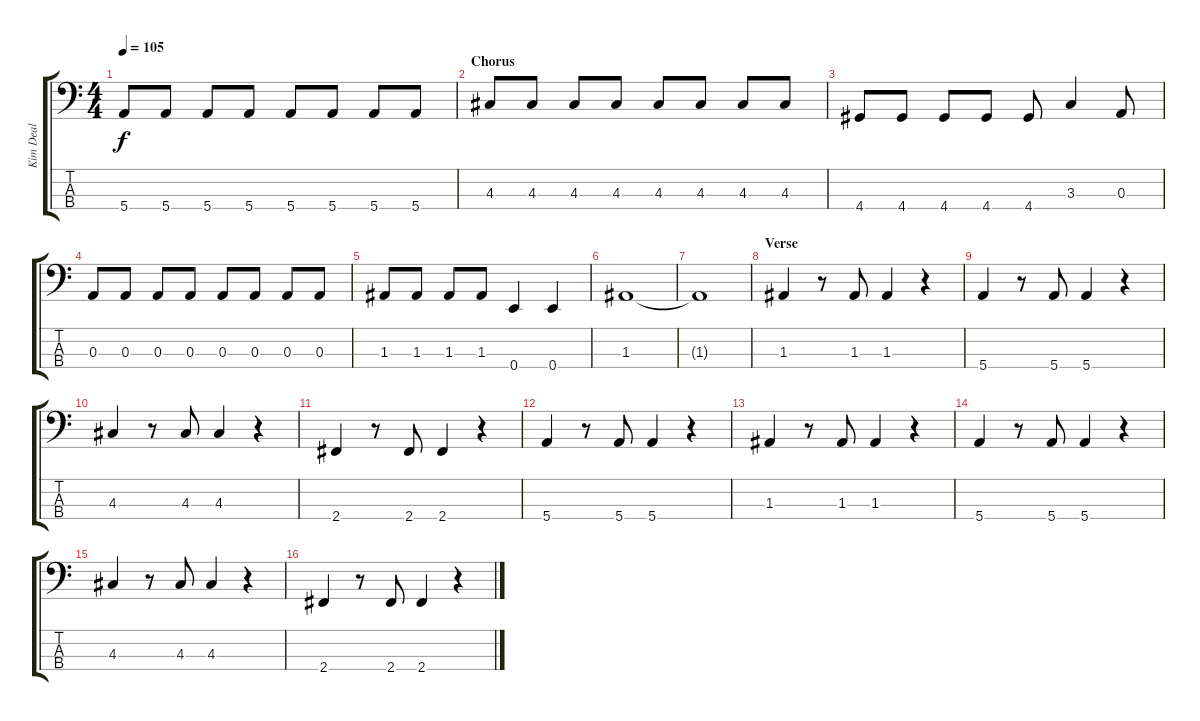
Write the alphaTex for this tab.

\track ("Kim Deal" "Kim Deal") {instrument electricbasspick}
\staff {score tabs}
\tuning (G2 D2 A1 E1) {hide}
\ts (4 4)
\tempo 105
\clef f4
\ks c
5.4.8{dy f} 5.4.8 5.4.8 5.4.8 5.4.8 5.4.8 5.4.8 5.4.8 |
\section ("" "Chorus")
4.3.8 4.3.8 4.3.8 4.3.8 4.3.8 4.3.8 4.3.8 4.3.8 |
4.4.8 4.4.8 4.4.8 4.4.8 4.4.8 3.3.4 0.3.8 |
0.3.8 0.3.8 0.3.8 0.3.8 0.3.8 0.3.8 0.3.8 0.3.8 |
1.3.8 1.3.8 1.3.8 1.3.8 0.4.4 0.4.4 |
1.3.1 |
1.3{t}.1 |
\section ("" "Verse")
1.3.4 r.8 1.3.8 1.3.4 r.4 |
5.4.4 r.8 5.4.8 5.4.4 r.4 |
4.3.4 r.8 4.3.8 4.3.4 r.4 |
2.4.4 r.8 2.4.8 2.4.4 r.4 |
5.4.4 r.8 5.4.8 5.4.4 r.4 |
1.3.4 r.8 1.3.8 1.3.4 r.4 |
5.4.4 r.8 5.4.8 5.4.4 r.4 |
4.3.4 r.8 4.3.8 4.3.4 r.4 |
2.4.4 r.8 2.4.8 2.4.4 r.4
